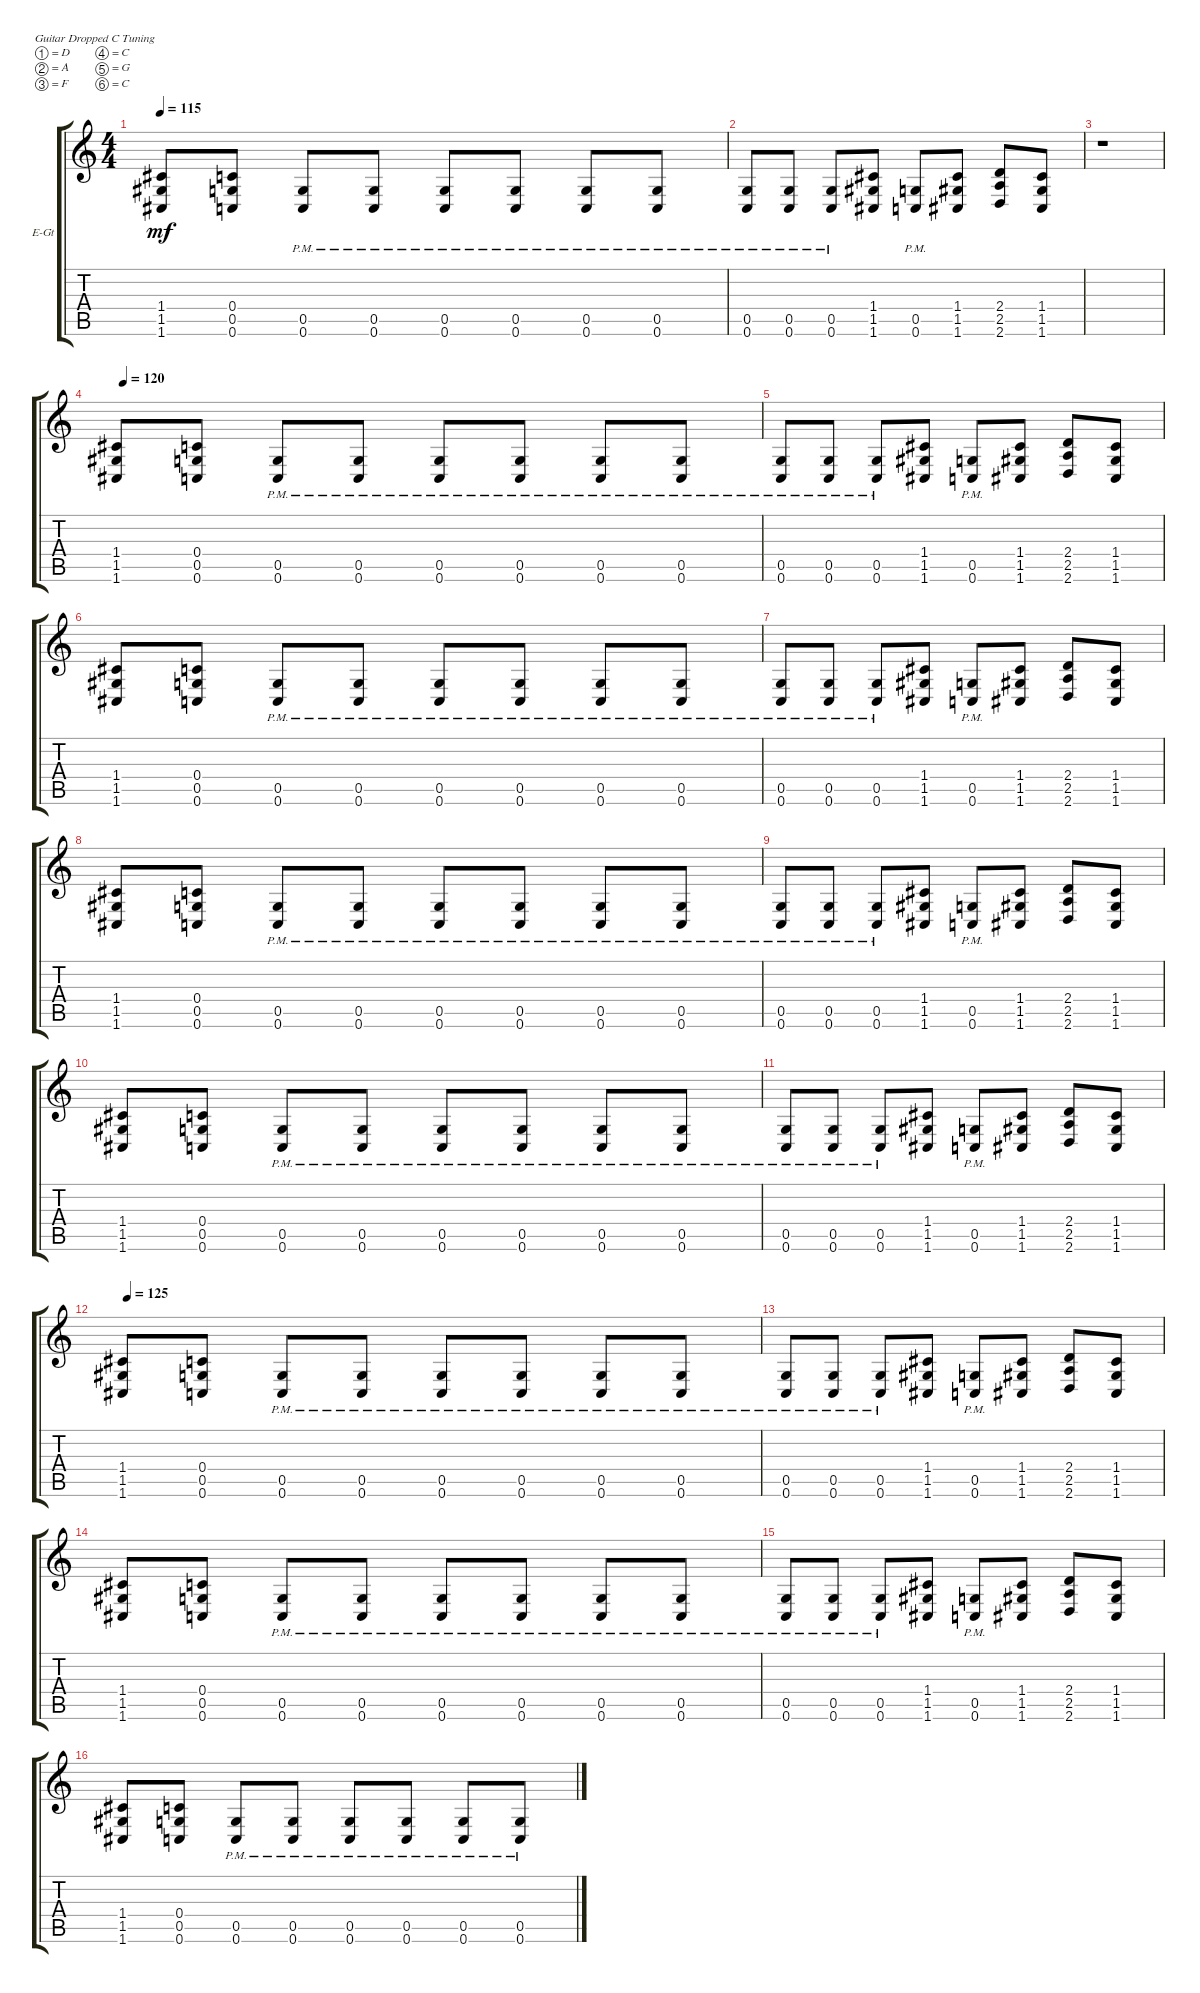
\defaultSystemsLayout 4
\bracketExtendMode groupsimilarinstruments
\firstSystemTrackNameOrientation horizontal
\otherSystemsTrackNameOrientation horizontal
\track ("Electric Guitar" "E-Gt") {instrument overdrivenguitar}
\staff {score tabs}
\tuning (D4 A3 F3 C3 G2 C2)
\ts (4 4)
\tempo 115
\clef g2
\ks c
(1.6 1.5 1.4).8{dy mf} (0.4 0.5 0.6).8 (0.6{pm} 0.5{pm}).8 (0.6{pm} 0.5{pm}).8 (0.6{pm} 0.5{pm}).8 (0.6{pm} 0.5{pm}).8 (0.6{pm} 0.5{pm}).8 (0.6{pm} 0.5{pm}).8 |
(0.6{pm} 0.5{pm}).8 (0.6{pm} 0.5{pm}).8 (0.6{pm} 0.5{pm}).8 (1.6 1.5 1.4).8 (0.6{pm} 0.5{pm}).8 (1.6 1.4 1.5).8 (2.6 2.5 2.4).8 (1.6 1.4 1.5).8 |
r.1 |
\tempo (120 0.0125)
(1.6 1.5 1.4).8 (0.4 0.5 0.6).8 (0.6{pm} 0.5{pm}).8 (0.6{pm} 0.5{pm}).8 (0.6{pm} 0.5{pm}).8 (0.6{pm} 0.5{pm}).8 (0.6{pm} 0.5{pm}).8 (0.6{pm} 0.5{pm}).8 |
(0.6{pm} 0.5{pm}).8 (0.6{pm} 0.5{pm}).8 (0.6{pm} 0.5{pm}).8 (1.6 1.5 1.4).8 (0.6{pm} 0.5{pm}).8 (1.6 1.4 1.5).8 (2.6 2.5 2.4).8 (1.6 1.4 1.5).8 |
(1.6 1.5 1.4).8 (0.4 0.5 0.6).8 (0.6{pm} 0.5{pm}).8 (0.6{pm} 0.5{pm}).8 (0.6{pm} 0.5{pm}).8 (0.6{pm} 0.5{pm}).8 (0.6{pm} 0.5{pm}).8 (0.6{pm} 0.5{pm}).8 |
(0.6{pm} 0.5{pm}).8 (0.6{pm} 0.5{pm}).8 (0.6{pm} 0.5{pm}).8 (1.6 1.5 1.4).8 (0.6{pm} 0.5{pm}).8 (1.6 1.4 1.5).8 (2.6 2.5 2.4).8 (1.6 1.4 1.5).8 |
(1.6 1.5 1.4).8 (0.4 0.5 0.6).8 (0.6{pm} 0.5{pm}).8 (0.6{pm} 0.5{pm}).8 (0.6{pm} 0.5{pm}).8 (0.6{pm} 0.5{pm}).8 (0.6{pm} 0.5{pm}).8 (0.6{pm} 0.5{pm}).8 |
(0.6{pm} 0.5{pm}).8 (0.6{pm} 0.5{pm}).8 (0.6{pm} 0.5{pm}).8 (1.6 1.5 1.4).8 (0.6{pm} 0.5{pm}).8 (1.6 1.4 1.5).8 (2.6 2.5 2.4).8 (1.6 1.4 1.5).8 |
(1.6 1.5 1.4).8 (0.4 0.5 0.6).8 (0.6{pm} 0.5{pm}).8 (0.6{pm} 0.5{pm}).8 (0.6{pm} 0.5{pm}).8 (0.6{pm} 0.5{pm}).8 (0.6{pm} 0.5{pm}).8 (0.6{pm} 0.5{pm}).8 |
(0.6{pm} 0.5{pm}).8 (0.6{pm} 0.5{pm}).8 (0.6{pm} 0.5{pm}).8 (1.6 1.5 1.4).8 (0.6{pm} 0.5{pm}).8 (1.6 1.4 1.5).8 (2.6 2.5 2.4).8 (1.6 1.4 1.5).8 |
\tempo (125 0.00925926)
(1.6 1.5 1.4).8 (0.4 0.5 0.6).8 (0.6{pm} 0.5{pm}).8 (0.6{pm} 0.5{pm}).8 (0.6{pm} 0.5{pm}).8 (0.6{pm} 0.5{pm}).8 (0.6{pm} 0.5{pm}).8 (0.6{pm} 0.5{pm}).8 |
(0.6{pm} 0.5{pm}).8 (0.6{pm} 0.5{pm}).8 (0.6{pm} 0.5{pm}).8 (1.6 1.5 1.4).8 (0.6{pm} 0.5{pm}).8 (1.6 1.4 1.5).8 (2.6 2.5 2.4).8 (1.6 1.4 1.5).8 |
(1.6 1.5 1.4).8 (0.4 0.5 0.6).8 (0.6{pm} 0.5{pm}).8 (0.6{pm} 0.5{pm}).8 (0.6{pm} 0.5{pm}).8 (0.6{pm} 0.5{pm}).8 (0.6{pm} 0.5{pm}).8 (0.6{pm} 0.5{pm}).8 |
(0.6{pm} 0.5{pm}).8 (0.6{pm} 0.5{pm}).8 (0.6{pm} 0.5{pm}).8 (1.6 1.5 1.4).8 (0.6{pm} 0.5{pm}).8 (1.6 1.4 1.5).8 (2.6 2.5 2.4).8 (1.6 1.4 1.5).8 |
(1.6 1.5 1.4).8 (0.4 0.5 0.6).8 (0.6{pm} 0.5{pm}).8 (0.6{pm} 0.5{pm}).8 (0.6{pm} 0.5{pm}).8 (0.6{pm} 0.5{pm}).8 (0.6{pm} 0.5{pm}).8 (0.6{pm} 0.5{pm}).8
